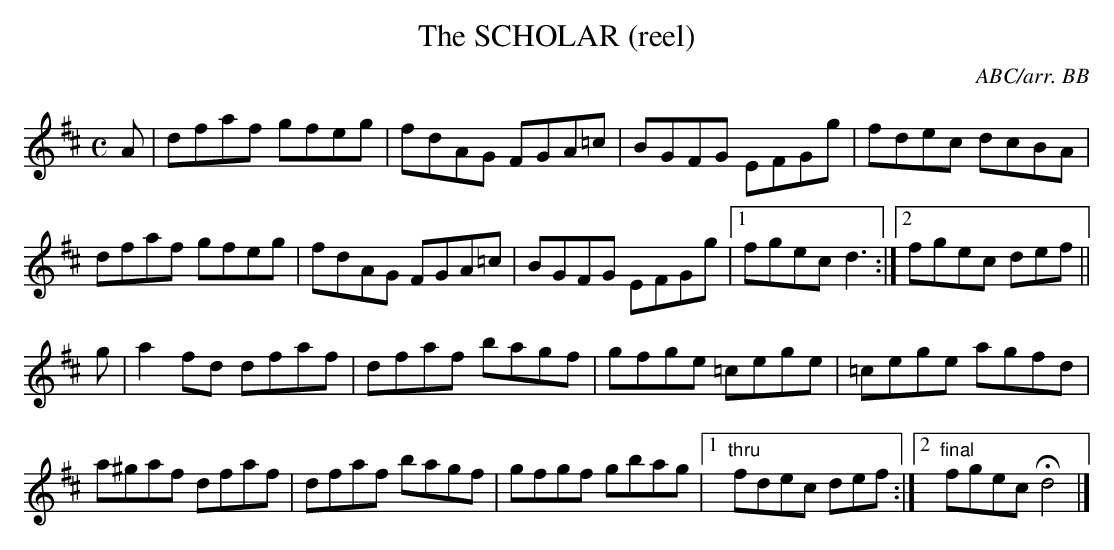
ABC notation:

X:1
T:SCHOLAR (reel), The
C:ABC/arr. BB
Y:"moderately"
L:1/8
M:C
K:D
A|dfaf gfeg|fdAG FGA=c|BGFG EFGg|fdec dcBA|
dfaf gfeg|fdAG FGA=c|BGFG EFGg|1 fgec d3 :|\
[2 fgec def||
g|a2fd dfaf|dfaf bagf|gfge =cege|=cege agfd|
a^gaf dfaf|dfaf bagf|gfgf gbag|1 "thru"fdec def :|\
[2 "final"fgec Hd4|]
